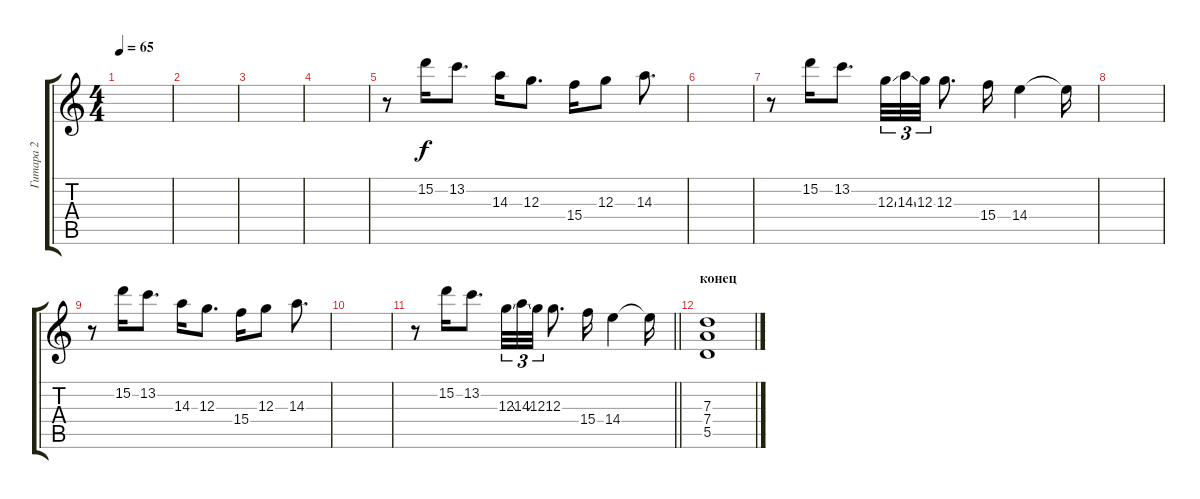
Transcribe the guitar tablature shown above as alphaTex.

\track ("Гитара 2" "Гитара 2") {instrument overdrivenguitar}
\staff {score tabs}
\tuning (E4 B3 G3 D3 A2 E2) {hide}
\ts (4 4)
\tempo 65
\clef g2
\ks c
|
|
|
|
r.8 15.2.16 13.2.8{d} 14.3.16 12.3.8{d} 15.4.16 12.3.8 14.3.8{d} |
|
r.8 15.2.16 13.2.8{d} 12.3{ss}.32{tu (3 2)} 14.3{ss}.32{tu (3 2)} 12.3.32{tu (3 2)} 12.3.8{d} 15.4.16 14.4.4 14.4{t}.16 |
|
r.8 15.2.16 13.2.8{d} 14.3.16 12.3.8{d} 15.4.16 12.3.8 14.3.8{d} |
|
\barLineRight lightlight
r.8 15.2.16 13.2.8{d} 12.3{ss}.32{tu (3 2)} 14.3{ss}.32{tu (3 2)} 12.3.32{tu (3 2)} 12.3.8{d} 15.4.16 14.4.4 14.4{t}.16 |
\section ("" "конец")
(7.3 7.4 5.5).1{volume 1}
